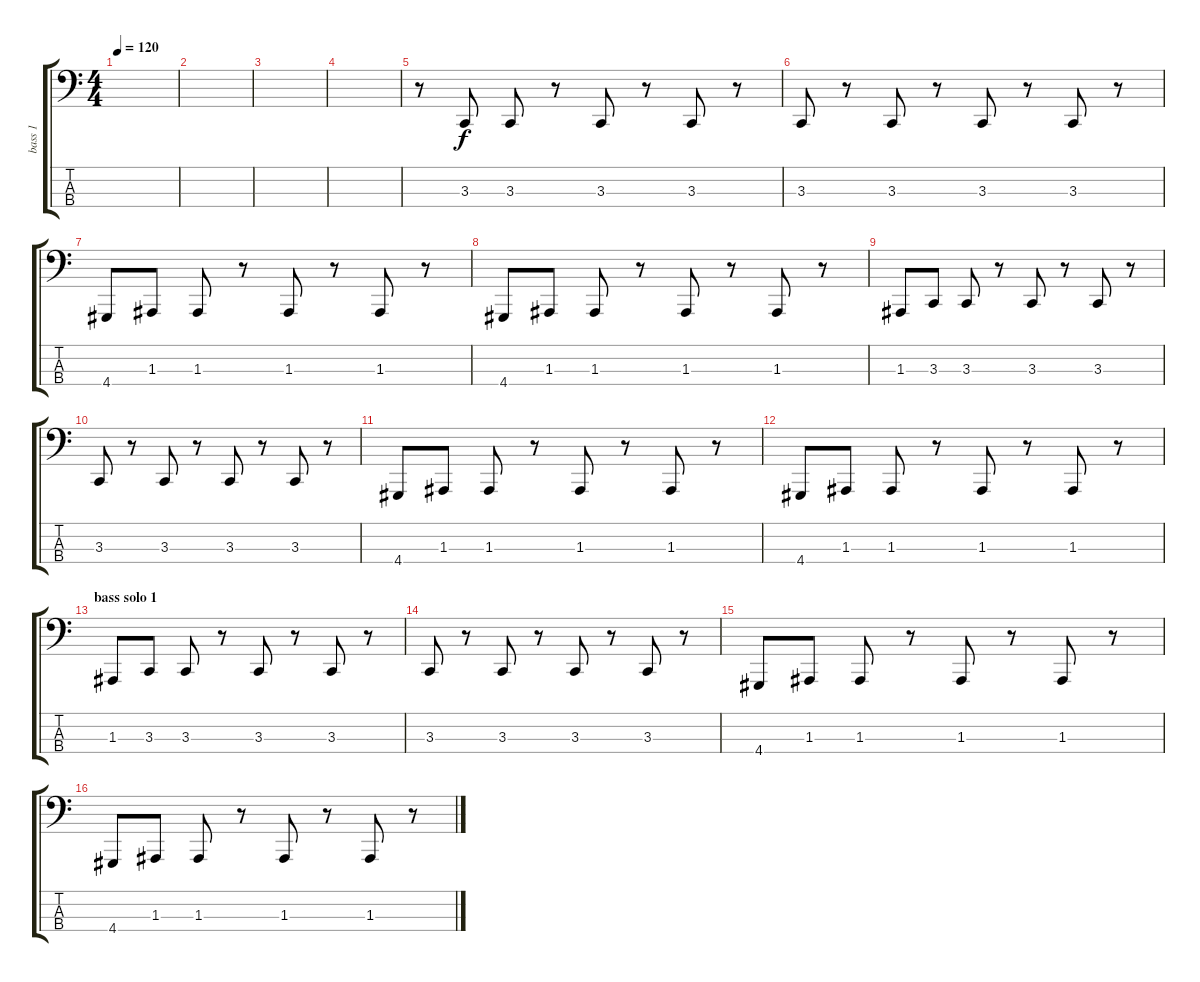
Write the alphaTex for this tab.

\track ("bass 1" "bass 1") {instrument lead8bassandlead}
\staff {score tabs}
\tuning (G2 D2 A1 E1) {hide}
\ts (4 4)
\tempo 120
\clef f4
\ks c
|
|
|
|
r.8 3.3.8 3.3.8 r.8 3.3.8 r.8 3.3.8 r.8 |
3.3.8 r.8 3.3.8 r.8 3.3.8 r.8 3.3.8 r.8 |
4.4.8 1.3.8 1.3.8 r.8 1.3.8 r.8 1.3.8 r.8 |
4.4.8 1.3.8 1.3.8 r.8 1.3.8 r.8 1.3.8 r.8 |
1.3.8 3.3.8 3.3.8 r.8 3.3.8 r.8 3.3.8 r.8 |
3.3.8 r.8 3.3.8 r.8 3.3.8 r.8 3.3.8 r.8 |
4.4.8 1.3.8 1.3.8 r.8 1.3.8 r.8 1.3.8 r.8 |
4.4.8 1.3.8 1.3.8 r.8 1.3.8 r.8 1.3.8 r.8 |
\section ("" "bass solo 1")
1.3.8 3.3.8 3.3.8 r.8 3.3.8 r.8 3.3.8 r.8 |
3.3.8 r.8 3.3.8 r.8 3.3.8 r.8 3.3.8 r.8 |
4.4.8 1.3.8 1.3.8 r.8 1.3.8 r.8 1.3.8 r.8 |
4.4.8 1.3.8 1.3.8 r.8 1.3.8 r.8 1.3.8 r.8
